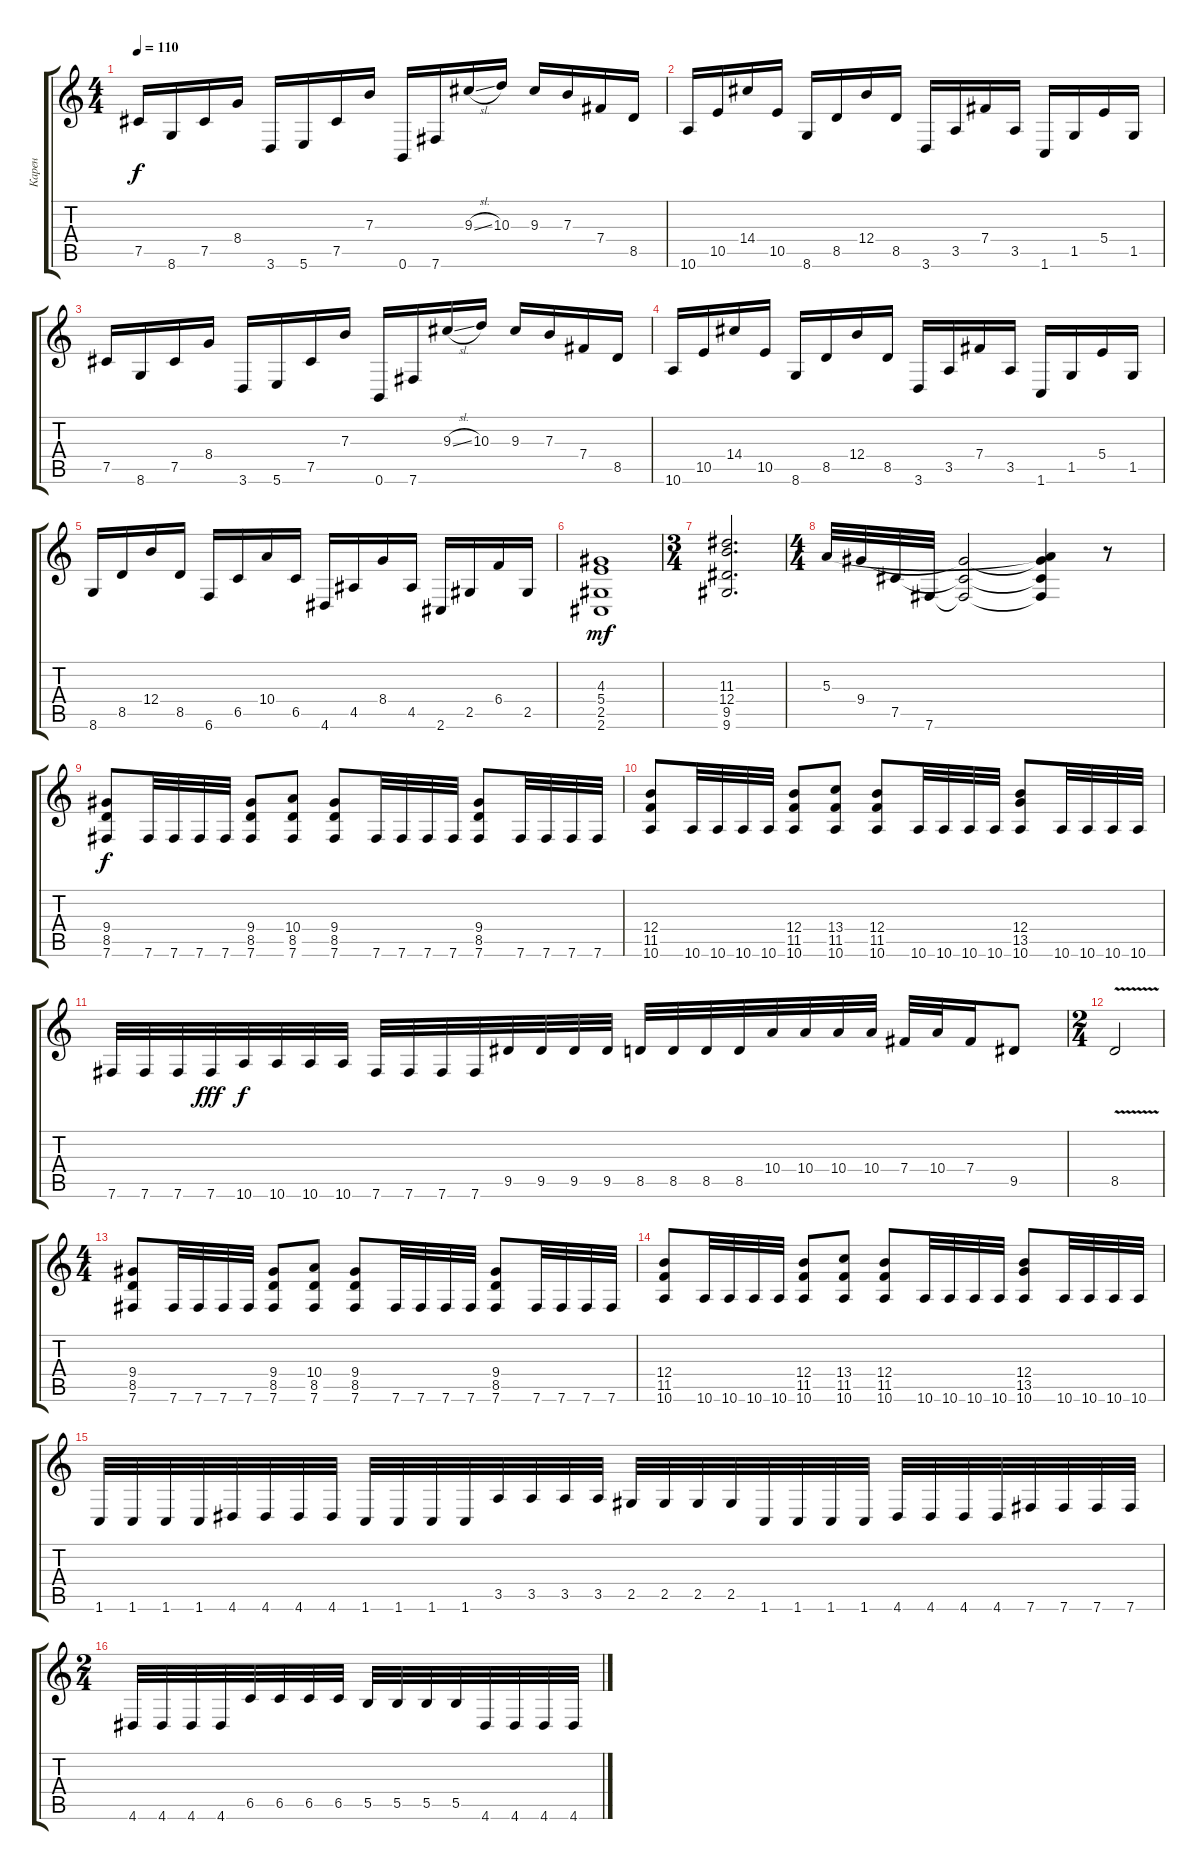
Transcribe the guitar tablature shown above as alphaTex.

\track ("Карен" "Карен") {instrument overdrivenguitar}
\staff {score tabs}
\tuning (Db4 Ab3 E3 B2 Gb2 B1) {hide}
\ts (4 4)
\tempo 110
\clef g2
\ks c
7.5.16{dy f} 8.6.16 7.5.16 8.4.16 3.6.16 5.6.16 7.5.16 7.3.16 0.6.16 7.6.16 9.3{sl}.16 10.3.16 9.3.16 7.3.16 7.4.16 8.5.16 |
10.6.16 10.5.16 14.4.16 10.5.16 8.6.16 8.5.16 12.4.16 8.5.16 3.6.16 3.5.16 7.4.16 3.5.16 1.6.16 1.5.16 5.4.16 1.5.16 |
7.5.16 8.6.16 7.5.16 8.4.16 3.6.16 5.6.16 7.5.16 7.3.16 0.6.16 7.6.16 9.3{sl}.16 10.3.16 9.3.16 7.3.16 7.4.16 8.5.16 |
10.6.16 10.5.16 14.4.16 10.5.16 8.6.16 8.5.16 12.4.16 8.5.16 3.6.16 3.5.16 7.4.16 3.5.16 1.6.16 1.5.16 5.4.16 1.5.16 |
8.6.16 8.5.16 12.4.16 8.5.16 6.6.16 6.5.16 10.4.16 6.5.16 4.6.16 4.5.16 8.4.16 4.5.16 2.6.16 2.5.16 6.4.16 2.5.16 |
(4.3 5.4 2.5 2.6).1{dy mf} |
\ts (3 4)
(11.3 12.4 9.5 9.6).2{d} |
\ts (4 4)
5.3.32 9.4.32 7.5.32 7.6.32 (9.4{t} 7.5{t} 7.6{t}).2 (5.3{t} 9.4{t} 7.5{t} 7.6{t}).4 r.8 |
(9.4 8.5 7.6).8{dy f} 7.6.32 7.6.32 7.6.32 7.6.32 (9.4 8.5 7.6).8 (10.4 8.5 7.6).8 (9.4 8.5 7.6).8 7.6.32 7.6.32 7.6.32 7.6.32 (9.4 8.5 7.6).8 7.6.32 7.6.32 7.6.32 7.6.32 |
(12.4 11.5 10.6).8 10.6.32 10.6.32 10.6.32 10.6.32 (12.4 11.5 10.6).8 (13.4 11.5 10.6).8 (12.4 11.5 10.6).8 10.6.32 10.6.32 10.6.32 10.6.32 (12.4 13.5 10.6).8 10.6.32 10.6.32 10.6.32 10.6.32 |
7.6.32 7.6.32 7.6.32 7.6.32{dy fff} 10.6.32{dy f} 10.6.32 10.6.32 10.6.32 7.6.32 7.6.32 7.6.32 7.6.32 9.5.32 9.5.32 9.5.32 9.5.32 8.5.32 8.5.32 8.5.32 8.5.32 10.4.32 10.4.32 10.4.32 10.4.32 7.4.32 10.4.32 7.4.16 9.5.8 |
\ts (2 4)
8.5{v}.2 |
\ts (4 4)
(9.4 8.5 7.6).8 7.6.32 7.6.32 7.6.32 7.6.32 (9.4 8.5 7.6).8 (10.4 8.5 7.6).8 (9.4 8.5 7.6).8 7.6.32 7.6.32 7.6.32 7.6.32 (9.4 8.5 7.6).8 7.6.32 7.6.32 7.6.32 7.6.32 |
(12.4 11.5 10.6).8 10.6.32 10.6.32 10.6.32 10.6.32 (12.4 11.5 10.6).8 (13.4 11.5 10.6).8 (12.4 11.5 10.6).8 10.6.32 10.6.32 10.6.32 10.6.32 (12.4 13.5 10.6).8 10.6.32 10.6.32 10.6.32 10.6.32 |
1.6.32 1.6.32 1.6.32 1.6.32 4.6.32 4.6.32 4.6.32 4.6.32 1.6.32 1.6.32 1.6.32 1.6.32 3.5.32 3.5.32 3.5.32 3.5.32 2.5.32 2.5.32 2.5.32 2.5.32 1.6.32 1.6.32 1.6.32 1.6.32 4.6.32 4.6.32 4.6.32 4.6.32 7.6.32 7.6.32 7.6.32 7.6.32 |
\ts (2 4)
4.6.32 4.6.32 4.6.32 4.6.32 6.5.32 6.5.32 6.5.32 6.5.32 5.5.32 5.5.32 5.5.32 5.5.32 4.6.32 4.6.32 4.6.32 4.6.32
